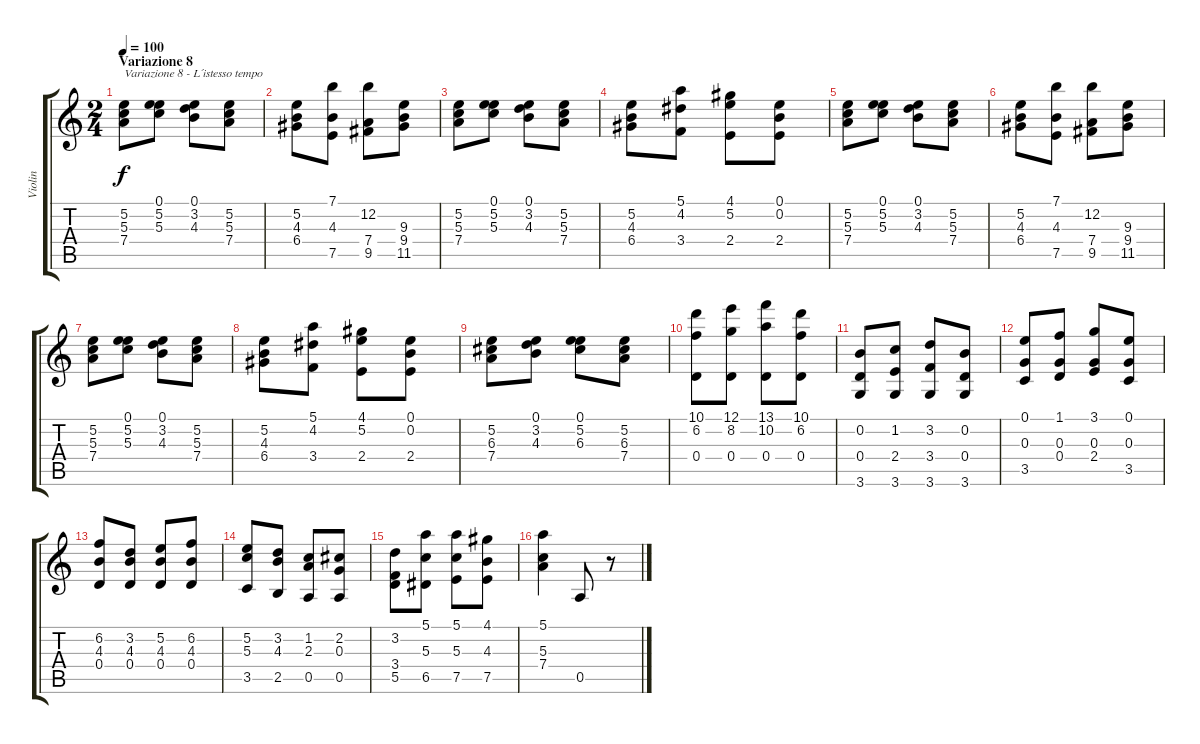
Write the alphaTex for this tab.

\track ("Violin" "Violin") {instrument acousticguitarnylon}
\staff {score tabs}
\tuning (E4 B3 G3 D3 A2 E2) {hide}
\ts (2 4)
\section ("" "Variazione 8")
\tempo 100
\clef g2
\ks c
(5.2 5.3 7.4).8{txt "Variazione 8 - L´istesso tempo" dy f} (0.1 5.2 5.3).8 (0.1 3.2 4.3).8 (5.2 5.3 7.4).8 |
(5.2 4.3 6.4).8 (7.1 4.3 7.5).8 (12.2 7.4 9.5).8 (9.3 9.4 11.5).8 |
(5.2 5.3 7.4).8 (0.1 5.2 5.3).8 (0.1 3.2 4.3).8 (5.2 5.3 7.4).8 |
(5.2 4.3 6.4).8 (5.1 4.2 3.4).8 (4.1 5.2 2.4).8 (0.1 0.2 2.4).8 |
(5.2 5.3 7.4).8 (0.1 5.2 5.3).8 (0.1 3.2 4.3).8 (5.2 5.3 7.4).8 |
(5.2 4.3 6.4).8 (7.1 4.3 7.5).8 (12.2 7.4 9.5).8 (9.3 9.4 11.5).8 |
(5.2 5.3 7.4).8 (0.1 5.2 5.3).8 (0.1 3.2 4.3).8 (5.2 5.3 7.4).8 |
(5.2 4.3 6.4).8 (5.1 4.2 3.4).8 (4.1 5.2 2.4).8 (0.1 0.2 2.4).8 |
(5.2 6.3 7.4).8 (0.1 3.2 4.3).8 (0.1 5.2 6.3).8 (5.2 6.3 7.4).8 |
(10.1 6.2 0.4).8 (12.1 8.2 0.4).8 (13.1 10.2 0.4).8 (10.1 6.2 0.4).8 |
(0.2 0.4 3.6).8 (1.2 2.4 3.6).8 (3.2 3.4 3.6).8 (0.2 0.4 3.6).8 |
(0.1 0.3 3.5).8 (1.1 0.3 0.4).8 (3.1 0.3 2.4).8 (0.1 0.3 3.5).8 |
(6.2 4.3 0.4).8 (3.2 4.3 0.4).8 (5.2 4.3 0.4).8 (6.2 4.3 0.4).8 |
(5.2 5.3 3.5).8 (3.2 4.3 2.5).8 (1.2 2.3 0.5).8 (2.2 0.3 0.5).8 |
(3.2 3.4 5.5).8 (5.1 5.3 6.5).8 (5.1 5.3 7.5).8 (4.1 4.3 7.5).8 |
(5.1 5.3 7.4).4 0.5.8 r.8
